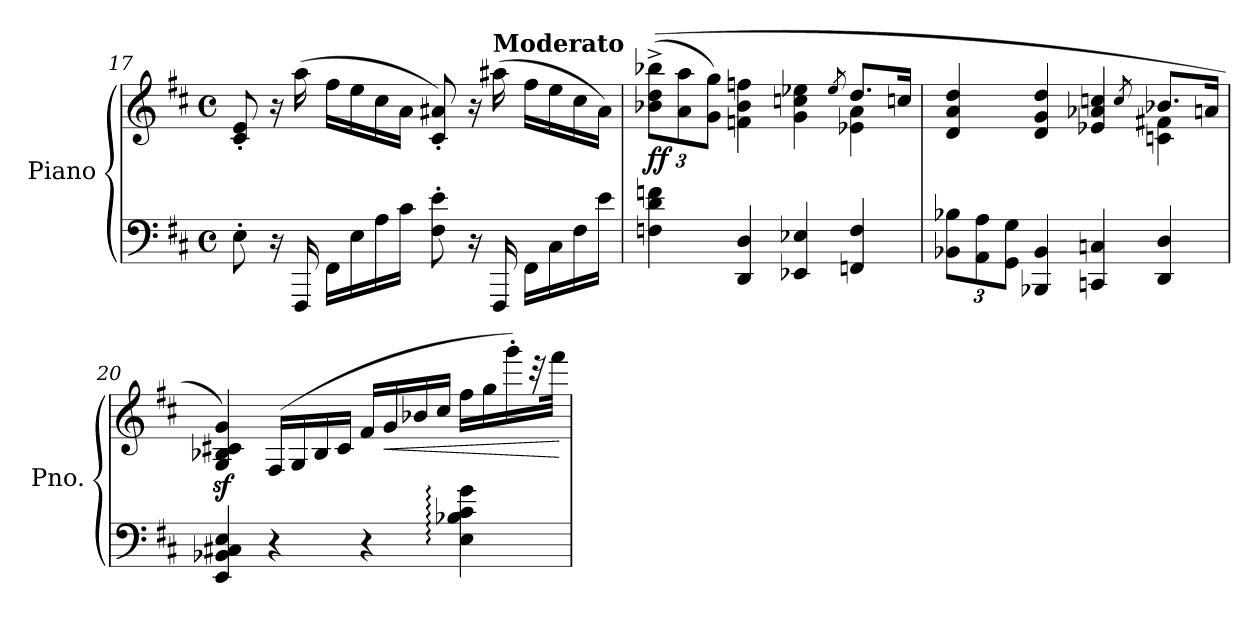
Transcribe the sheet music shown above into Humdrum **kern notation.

**kern	**kern	**dynam
*part1	*part1	*part1
*staff2	*staff1	*staff1/2
*I"Piano	*	*
*I'Pno.	*	*
!!LO:LB:g=z
*clefF4	*clefG2	*
*k[f#c#]	*k[f#c#]	*
*M4/4	*M4/4	*
*met(c)	*met(c)	*
=17	=17	=17
8E'\	8c#/' 8e/'	.
16r	16r	.
16FFF#/	(>16aa\	.
16FF#\LL	16ff#\LL	.
16E\	16ee\	.
16A\	16cc#\	.
16c#\JJ	16a\JJ	.
8F#\' 8e\'	8c#/' 8a#X/')	.
16r	16r	.
!	!LO:TX:a:B:t=Moderato	!
16FFF#/	(>16aa#X\	.
16FF#\LL	16ff#\LL	.
16C#\	16ee\	.
16F#\	16cc#\	.
*	*MM80	*
16e\JJ	16a#\JJ)	.
=18	=18	=18
*	*Xbrackettup	*
*	*^	*
!	!	!	!LO:DY:b
4Fn\ 4d\ 4fn\	(>(>12b-X\^ 12dd\^ 12bb-X\^L	2.ryy	ff
*	*MM105	*	*
.	12a\ 12aa\	.	.
.	12g\ 12gg\J)	.	.
4DD/ 4D/	4fn\ 4b-\ 4ffn\	.	.
4EE-X/ 4E-X/	4g\ 4ccn\ 4ee-X\	.	.
*	*MM110	*	*
.	8qee-/	.	.
4FFn/ 4F/	8.dd/L	4e-X\ 4a\	.
.	16ccn/Jk	.	.
=19	=19	=19	=19
*Xbrackettup	*	*	*
12BB-X\ 12B-X\L	4d/ 4a/ 4dd/	2.ryy	.
12AA\ 12A\	.	.	.
12GG\ 12G\J	.	.	.
4BBB-X/ 4BB-/	4d/ 4g/ 4dd/	.	.
*	*MM110	*	*
4CCn/ 4Cn/	4e-X/ 4a-X/ 4ccn/	.	.
*	*MM100	*	*
.	8qcc/	.	.
4DD/ 4D/	8.b-X/L	4cn\ 4f#X\	.
.	16an/Jk	.	.
*	*v	*v	*
=20	=20	=20
4EE/ 4BB-X/ 4C#X/ 4E/	4G/z< 4B-X/z< 4c#X/z< 4g/z<)	.
*	*MM115	*
4r	(>16F#/LL	.
.	16G</	.
.	16B-/	.
.	16c#</JJ	.
4r	16f#/LL	.
!	!	!LO:HP:b
.	16g</	<
.	16b-X/	.
.	16cc#</JJ	.
4E\: 4B-X\: 4c#\: 4g\:	16ff#\LL	.
.	16gg\	.
.	16ggg'\)	.
.	32rccc	.
.	32fff#\JJk	.
.	.	[
=	=	=
*-	*-	*-
